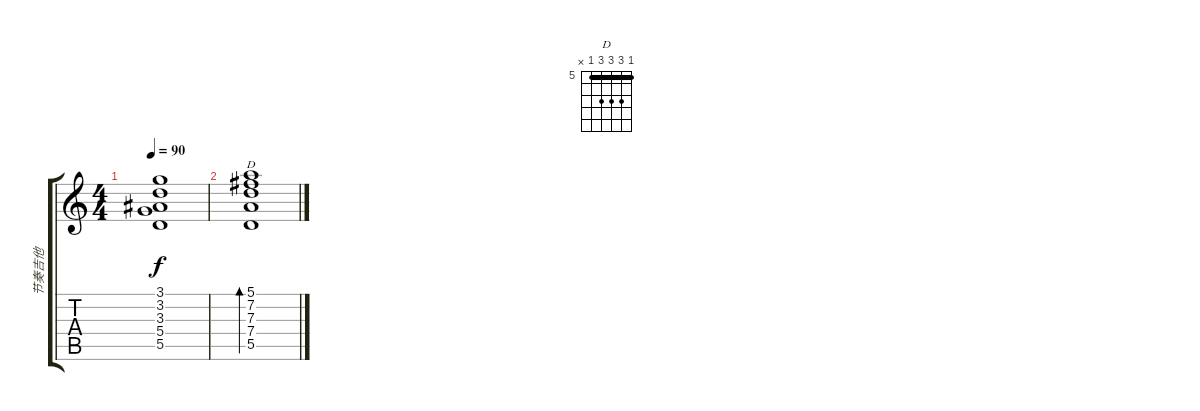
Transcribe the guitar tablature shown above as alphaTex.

\track ("节奏吉他" "节奏吉他") {instrument acousticguitarsteel}
\staff {score tabs}
\tuning (E4 B3 G3 D3 A2 E2) {hide}
\chord ("D" 5 7 7 7 5 x) {firstfret 5 barre 5}
\ts (4 4)
\tempo 90
\clef g2
\ks c
(3.1{t} 3.2{t} 3.3{t} 5.4{t} 5.5{t}).1{dy f} |
(5.1 7.2 7.3 7.4 5.5).1{bd 480 ch "D"}
